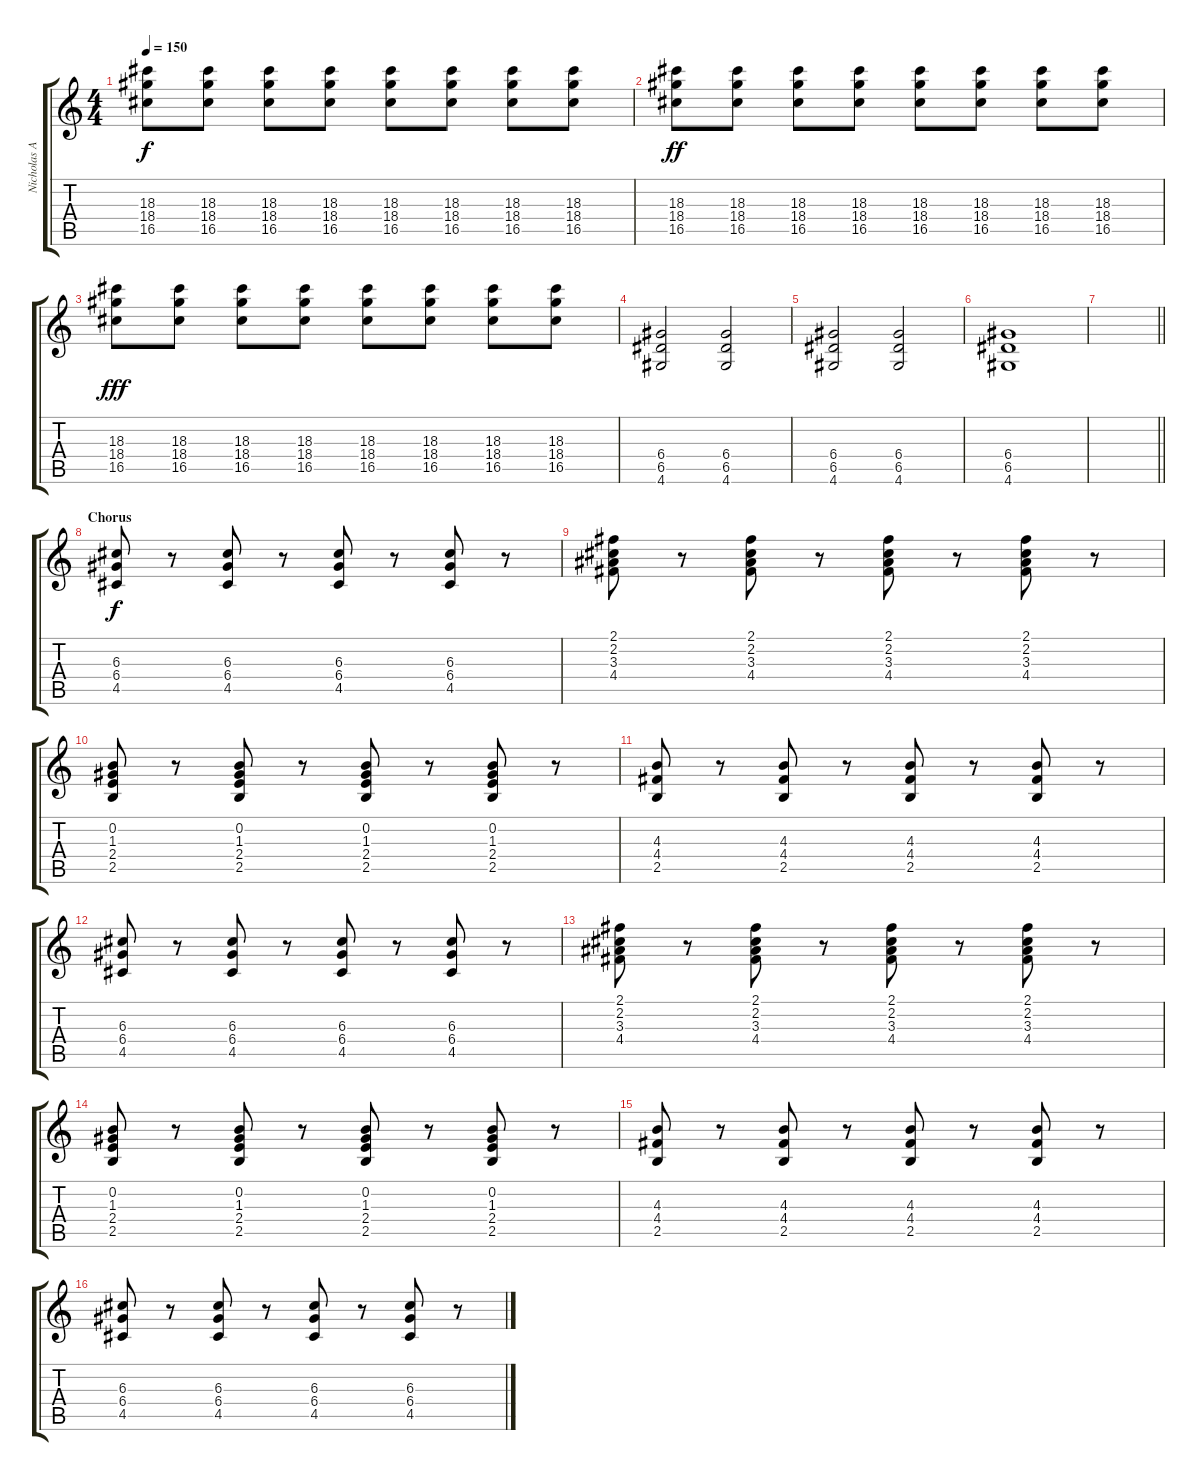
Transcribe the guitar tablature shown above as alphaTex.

\track ("Nicholas Arson" "Nicholas A") {instrument overdrivenguitar}
\staff {score tabs}
\tuning (E4 B3 G3 D3 A2 E2) {hide}
\ts (4 4)
\tempo 150
\clef g2
\ks c
(18.3 18.4 16.5).8{dy f} (18.3 18.4 16.5).8 (18.3 18.4 16.5).8 (18.3 18.4 16.5).8 (18.3 18.4 16.5).8 (18.3 18.4 16.5).8 (18.3 18.4 16.5).8 (18.3 18.4 16.5).8 |
(18.3 18.4 16.5).8{dy ff} (18.3 18.4 16.5).8 (18.3 18.4 16.5).8 (18.3 18.4 16.5).8 (18.3 18.4 16.5).8 (18.3 18.4 16.5).8 (18.3 18.4 16.5).8 (18.3 18.4 16.5).8 |
(18.3 18.4 16.5).8{dy fff} (18.3 18.4 16.5).8 (18.3 18.4 16.5).8 (18.3 18.4 16.5).8 (18.3 18.4 16.5).8 (18.3 18.4 16.5).8 (18.3 18.4 16.5).8 (18.3 18.4 16.5).8 |
(6.4 6.5 4.6).2 (6.4 6.5 4.6).2 |
(6.4 6.5 4.6).2 (6.4 6.5 4.6).2 |
(6.4 6.5 4.6).1 |
\barLineRight lightlight
|
\section ("" "Chorus")
(6.3 6.4 4.5).8{dy f} r.8 (6.3 6.4 4.5).8 r.8 (6.3 6.4 4.5).8 r.8 (6.3 6.4 4.5).8 r.8 |
(2.1 2.2 3.3 4.4).8 r.8 (2.1 2.2 3.3 4.4).8 r.8 (2.1 2.2 3.3 4.4).8 r.8 (2.1 2.2 3.3 4.4).8 r.8 |
(0.2 1.3 2.4 2.5).8 r.8 (0.2 1.3 2.4 2.5).8 r.8 (0.2 1.3 2.4 2.5).8 r.8 (0.2 1.3 2.4 2.5).8 r.8 |
(4.3 4.4 2.5).8 r.8 (4.3 4.4 2.5).8 r.8 (4.3 4.4 2.5).8 r.8 (4.3 4.4 2.5).8 r.8 |
(6.3 6.4 4.5).8 r.8 (6.3 6.4 4.5).8 r.8 (6.3 6.4 4.5).8 r.8 (6.3 6.4 4.5).8 r.8 |
(2.1 2.2 3.3 4.4).8 r.8 (2.1 2.2 3.3 4.4).8 r.8 (2.1 2.2 3.3 4.4).8 r.8 (2.1 2.2 3.3 4.4).8 r.8 |
(0.2 1.3 2.4 2.5).8 r.8 (0.2 1.3 2.4 2.5).8 r.8 (0.2 1.3 2.4 2.5).8 r.8 (0.2 1.3 2.4 2.5).8 r.8 |
(4.3 4.4 2.5).8 r.8 (4.3 4.4 2.5).8 r.8 (4.3 4.4 2.5).8 r.8 (4.3 4.4 2.5).8 r.8 |
(6.3 6.4 4.5).8 r.8 (6.3 6.4 4.5).8 r.8 (6.3 6.4 4.5).8 r.8 (6.3 6.4 4.5).8 r.8
